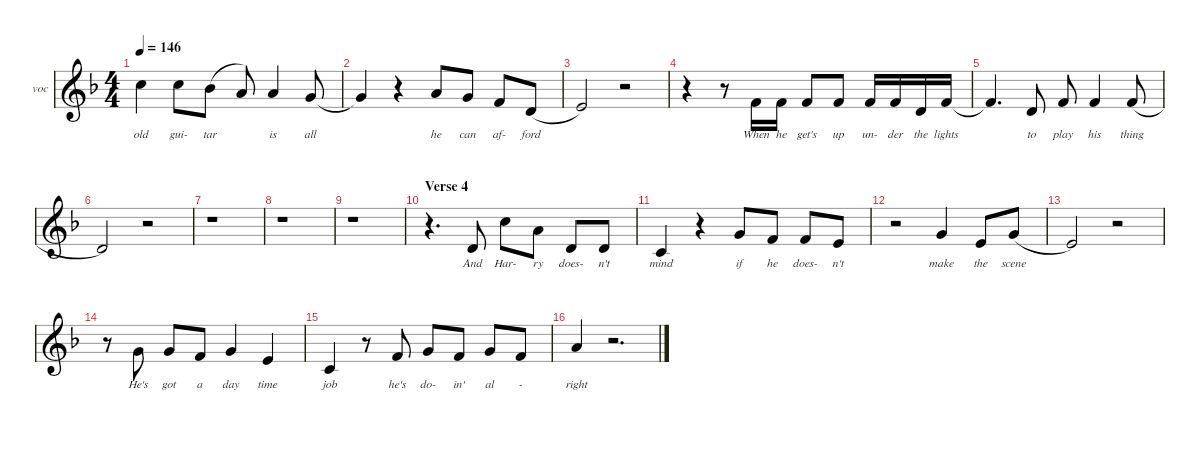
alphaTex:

\hideDynamics
\bracketExtendMode nobrackets
\firstSystemTrackNameOrientation horizontal
\otherSystemsTrackNameOrientation horizontal
\track ("Mark - Vocal" "voc") {instrument clavinet}
\staff {score}
\tuning (E4 B3 G3 D3 A2 E2)
\displaytranspose 12
\ts (4 4)
\scale
0.947994
\tempo 146
\accidentals auto
\clef g2
\ottava regular
\simile none
\ks dminor
1.2{acc forcenatural}.4{lyrics (0 "old") lyrics (1 "") lyrics (2 "") lyrics (3 "") lyrics (4 "") dy mf beam Down} 1.2{acc forcenatural}.8{lyrics (0 "gui-") lyrics (1 "") lyrics (2 "") lyrics (3 "") lyrics (4 "") beam Down} 3.3{acc b}.8{lyrics (0 "tar") lyrics (1 "") lyrics (2 "") lyrics (3 "") lyrics (4 "") legatoorigin beam Down} 2.3{acc forcenatural}.8{beam Up} 2.3{acc forcenatural}.4{lyrics (0 "is") lyrics (1 "") lyrics (2 "") lyrics (3 "") lyrics (4 "") beam Up} 5.4{acc forcenatural}.8{lyrics (0 "all") lyrics (1 "") lyrics (2 "") lyrics (3 "") lyrics (4 "") beam Up} |
\scale
1.11016 5.4{t acc forcenatural}.4{beam Up} r.4{beam Up} 2.3{acc forcenatural}.8{lyrics (0 "he") lyrics (1 "") lyrics (2 "") lyrics (3 "") lyrics (4 "") beam Up} 5.4{acc forcenatural}.8{lyrics (0 "can") lyrics (1 "") lyrics (2 "") lyrics (3 "") lyrics (4 "") beam Up} 3.4{acc forcenatural}.8{lyrics (0 "af-") lyrics (1 "") lyrics (2 "") lyrics (3 "") lyrics (4 "") beam Up} 5.5{acc forcenatural}.8{lyrics (0 "ford") lyrics (1 "") lyrics (2 "") lyrics (3 "") lyrics (4 "") legatoorigin beam Up} |
\scale
0.605147 2.4{acc forcenatural}.2{beam Up} r.2{beam Up} |
\scale
1.58959 r.4{beam Down} r.8{beam Down} 3.4{acc forcenatural}.16{lyrics (0 "When") lyrics (1 "") lyrics (2 "") lyrics (3 "") lyrics (4 "") beam Up} 3.4{acc forcenatural}.16{lyrics (0 "he") lyrics (1 "") lyrics (2 "") lyrics (3 "") lyrics (4 "") beam Up} 3.4{acc forcenatural}.8{lyrics (0 "get's") lyrics (1 "") lyrics (2 "") lyrics (3 "") lyrics (4 "") beam Up} 3.4{acc forcenatural}.8{lyrics (0 "up") lyrics (1 "") lyrics (2 "") lyrics (3 "") lyrics (4 "") beam Up} 3.4{acc forcenatural}.16{lyrics (0 "un-") lyrics (1 "") lyrics (2 "") lyrics (3 "") lyrics (4 "") beam Up} 3.4{acc forcenatural}.16{lyrics (0 "der") lyrics (1 "") lyrics (2 "") lyrics (3 "") lyrics (4 "") beam Up} 5.5{acc forcenatural}.16{lyrics (0 "the") lyrics (1 "") lyrics (2 "") lyrics (3 "") lyrics (4 "") beam Up} 3.4{acc forcenatural}.16{lyrics (0 "lights") lyrics (1 "") lyrics (2 "") lyrics (3 "") lyrics (4 "") beam Up} |
\scale
0.805264 3.4{t acc forcenatural}.4{d beam Up} 5.5{acc forcenatural}.8{lyrics (0 "to") lyrics (1 "") lyrics (2 "") lyrics (3 "") lyrics (4 "") beam Up} 3.4{acc forcenatural}.8{lyrics (0 "play") lyrics (1 "") lyrics (2 "") lyrics (3 "") lyrics (4 "") beam Up} 3.4{acc forcenatural}.4{lyrics (0 "his") lyrics (1 "") lyrics (2 "") lyrics (3 "") lyrics (4 "") beam Up} 3.4{acc forcenatural}.8{lyrics (0 "thing") lyrics (1 "") lyrics (2 "") lyrics (3 "") lyrics (4 "") legatoorigin beam Up} |
5.5{acc forcenatural}.2{beam Up} r.2{beam Up} |
r.1{beam Down} |
r.1{beam Down} |
r.1{beam Down} |
\section ("" "Verse 4")
r.4{d beam Down} 5.5{acc forcenatural}.8{lyrics (0 "And") lyrics (1 "") lyrics (2 "") lyrics (3 "") lyrics (4 "") beam Up} 1.2{acc forcenatural}.8{lyrics (0 "Har-") lyrics (1 "") lyrics (2 "") lyrics (3 "") lyrics (4 "") beam Down} 2.3{acc forcenatural}.8{lyrics (0 "ry") lyrics (1 "") lyrics (2 "") lyrics (3 "") lyrics (4 "") beam Down} 5.5{acc forcenatural}.8{lyrics (0 "does-") lyrics (1 "") lyrics (2 "") lyrics (3 "") lyrics (4 "") beam Up} 5.5{acc forcenatural}.8{lyrics (0 "n't") lyrics (1 "") lyrics (2 "") lyrics (3 "") lyrics (4 "") beam Up} |
3.5{acc forcenatural}.4{lyrics (0 "mind") lyrics (1 "") lyrics (2 "") lyrics (3 "") lyrics (4 "") beam Up} r.4{beam Up} 5.4{acc forcenatural}.8{lyrics (0 "if") lyrics (1 "") lyrics (2 "") lyrics (3 "") lyrics (4 "") beam Up} 3.4{acc forcenatural}.8{lyrics (0 "he") lyrics (1 "") lyrics (2 "") lyrics (3 "") lyrics (4 "") beam Up} 3.4{acc forcenatural}.8{lyrics (0 "does-") lyrics (1 "") lyrics (2 "") lyrics (3 "") lyrics (4 "") beam Up} 2.4{acc forcenatural}.8{lyrics (0 "n't") lyrics (1 "") lyrics (2 "") lyrics (3 "") lyrics (4 "") beam Up} |
r.2{beam Down} 5.4{acc forcenatural}.4{lyrics (0 "make") lyrics (1 "") lyrics (2 "") lyrics (3 "") lyrics (4 "") beam Up} 2.4{acc forcenatural}.8{lyrics (0 "the") lyrics (1 "") lyrics (2 "") lyrics (3 "") lyrics (4 "") beam Up} 5.4{acc forcenatural}.8{lyrics (0 "scene") lyrics (1 "") lyrics (2 "") lyrics (3 "") lyrics (4 "") legatoorigin beam Up} |
2.4{acc forcenatural}.2{beam Up} r.2{beam Up} |
r.8{beam Down} 5.4{acc forcenatural}.8{lyrics (0 "He's") lyrics (1 "") lyrics (2 "") lyrics (3 "") lyrics (4 "") beam Up} 5.4{acc forcenatural}.8{lyrics (0 "got") lyrics (1 "") lyrics (2 "") lyrics (3 "") lyrics (4 "") beam Up} 3.4{acc forcenatural}.8{lyrics (0 "a") lyrics (1 "") lyrics (2 "") lyrics (3 "") lyrics (4 "") beam Up} 5.4{acc forcenatural}.4{lyrics (0 "day") lyrics (1 "") lyrics (2 "") lyrics (3 "") lyrics (4 "") beam Up} 2.4{acc forcenatural}.4{lyrics (0 "time") lyrics (1 "") lyrics (2 "") lyrics (3 "") lyrics (4 "") beam Up} |
\scale
1.01409 3.5{acc forcenatural}.4{lyrics (0 "job") lyrics (1 "") lyrics (2 "") lyrics (3 "") lyrics (4 "") beam Up} r.8{beam Up} 3.4{acc forcenatural}.8{lyrics (0 "he's") lyrics (1 "") lyrics (2 "") lyrics (3 "") lyrics (4 "") beam Up} 5.4{acc forcenatural}.8{lyrics (0 "do-") lyrics (1 "") lyrics (2 "") lyrics (3 "") lyrics (4 "") beam Up} 3.4{acc forcenatural}.8{lyrics (0 "in'") lyrics (1 "") lyrics (2 "") lyrics (3 "") lyrics (4 "") beam Up} 5.4{acc forcenatural}.8{lyrics (0 "al") lyrics (1 "") lyrics (2 "") lyrics (3 "") lyrics (4 "") beam Up} 3.4{acc forcenatural}.8{lyrics (0 "-") lyrics (1 "") lyrics (2 "") lyrics (3 "") lyrics (4 "") beam Up} |
\scale
0.937308 2.3{acc forcenatural}.4{lyrics (0 "right") lyrics (1 "") lyrics (2 "") lyrics (3 "") lyrics (4 "") beam Up} r.2{d beam Up}
